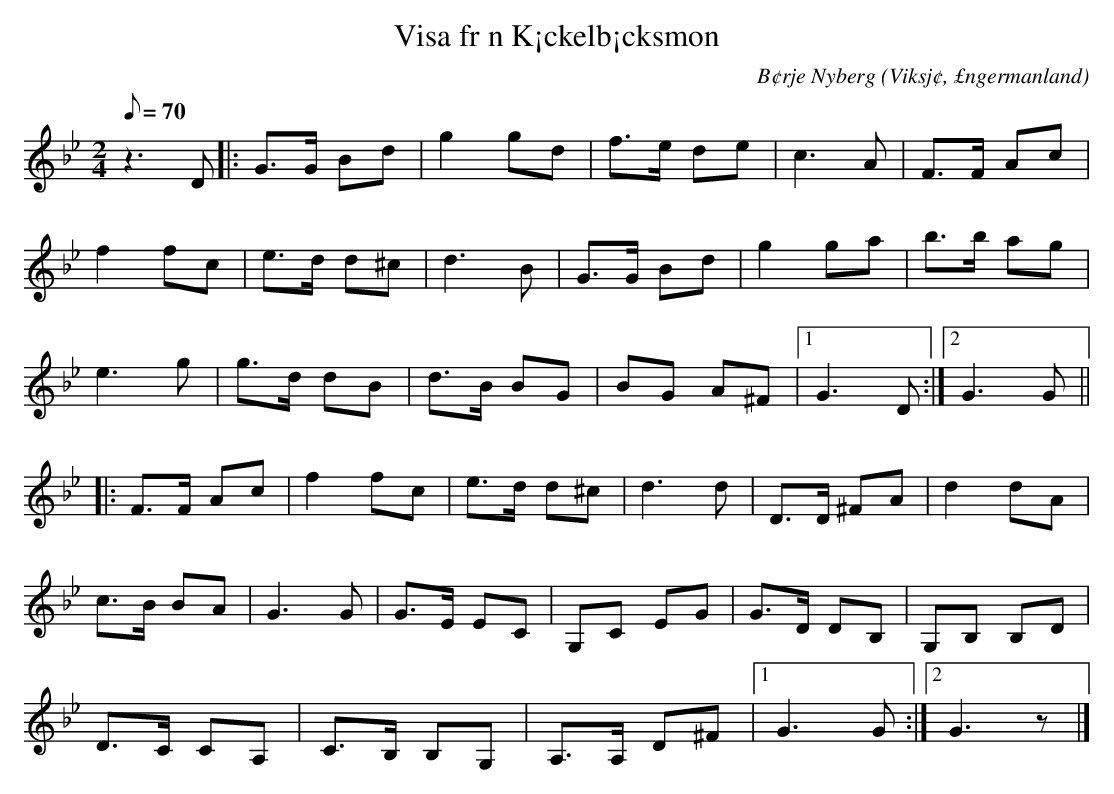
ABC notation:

X:1
T:Visa fr n K¡ckelb¡cksmon
C:B¢rje Nyberg
O:Viksj¢, £ngermanland
M:2/4
L:1/8
Q:70
K:Gm
z2> D2|: G>G Bd | g2 gd | f>e de | c2>A2 | F>F Ac |
f2 fc | e>d d^c | d2>B2 | G>G Bd |g2 ga | b>b ag |
e2> g2 | g>d dB |d>B BG |BG A^F |1 G2> D2 :|2 G2> G2 ||
|: F>F Ac | f2 fc | e>d d^c | d2>d2 | D>D ^FA | d2 dA |
c>B BA |G2> G2 | G>E EC | G,C EG | G>D DB, | G,B, B,D |
D>C CA, | C>B, B,G, | A,>A, D^F |1 G2> G2 :|2 G2> z2 |]
